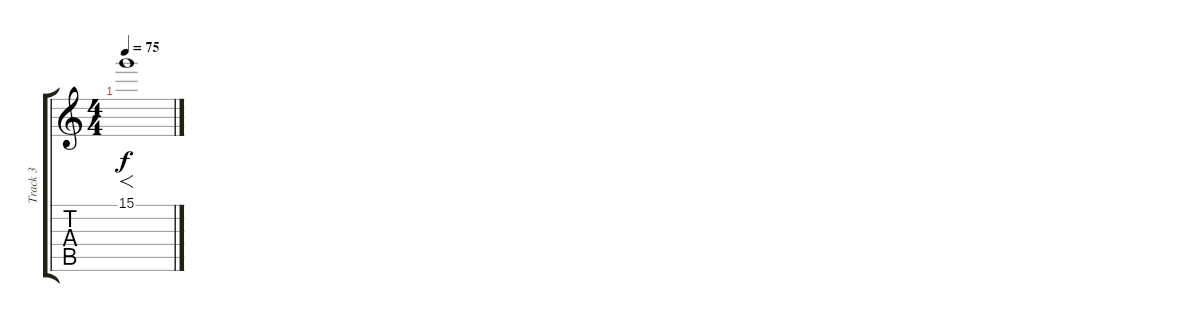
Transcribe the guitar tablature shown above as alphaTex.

\track ("Track 3" "Track 3") {instrument overdrivenguitar}
\staff {score tabs}
\tuning (E4 B3 G3 D3 A2 E2) {hide}
\ts (4 4)
\tempo 75
\clef g2
\ks c
15.1.1{f dy f instrument overdrivenguitar}
